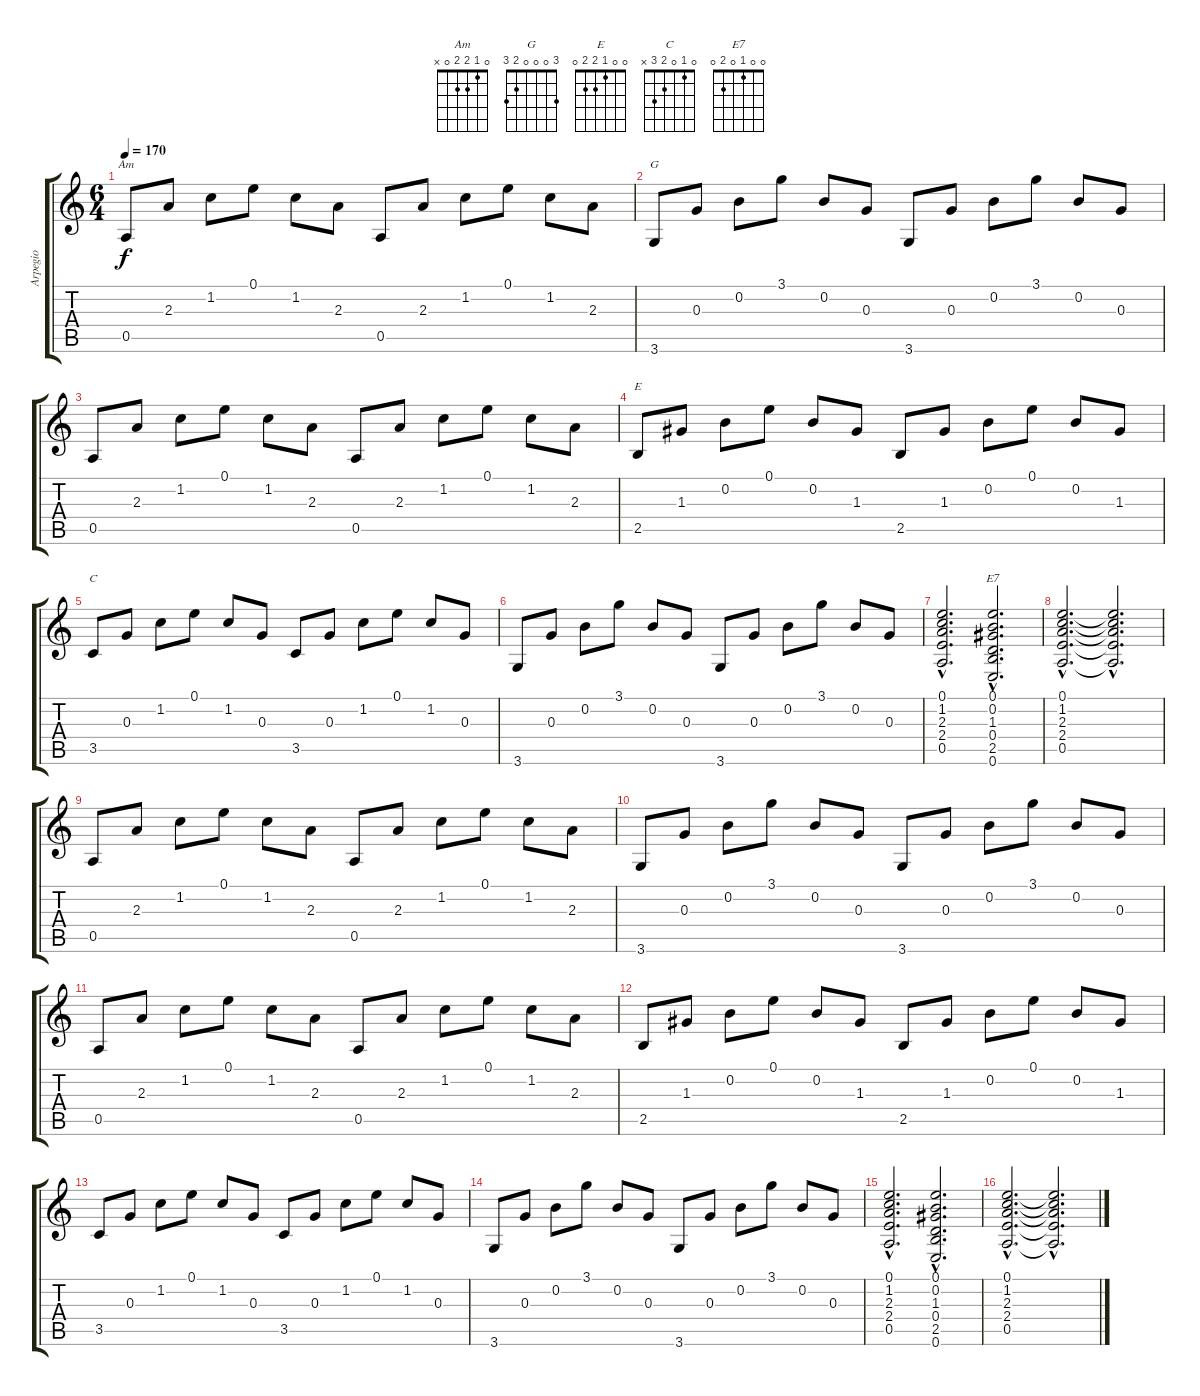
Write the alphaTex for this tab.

\track ("Arpegio" "Arpegio") {instrument acousticguitarnylon}
\staff {score tabs}
\tuning (E4 B3 G3 D3 A2 E2) {hide}
\chord ("Am" 0 1 2 2 0 x)
\chord ("G" 3 0 0 0 2 3)
\chord ("E" 0 0 1 2 2 0)
\chord ("C" 0 1 0 2 3 x)
\chord ("E7" 0 0 1 0 2 0)
\ts (6 4)
\tempo 170
\clef g2
\ks c
0.5.8{ch "Am" dy f instrument acousticguitarnylon} 2.3.8 1.2.8 0.1.8 1.2.8 2.3.8 0.5.8 2.3.8 1.2.8 0.1.8 1.2.8 2.3.8 |
3.6.8{ch "G"} 0.3.8 0.2.8 3.1.8 0.2.8 0.3.8 3.6.8 0.3.8 0.2.8 3.1.8 0.2.8 0.3.8 |
0.5.8 2.3.8 1.2.8 0.1.8 1.2.8 2.3.8 0.5.8 2.3.8 1.2.8 0.1.8 1.2.8 2.3.8 |
2.5.8{ch "E"} 1.3.8 0.2.8 0.1.8 0.2.8 1.3.8 2.5.8 1.3.8 0.2.8 0.1.8 0.2.8 1.3.8 |
3.5.8{ch "C"} 0.3.8 1.2.8 0.1.8 1.2.8 0.3.8 3.5.8 0.3.8 1.2.8 0.1.8 1.2.8 0.3.8 |
3.6.8 0.3.8 0.2.8 3.1.8 0.2.8 0.3.8 3.6.8 0.3.8 0.2.8 3.1.8 0.2.8 0.3.8 |
(0.1{hac} 1.2{hac} 2.3{hac} 2.4{hac} 0.5{hac}).2{d} (0.1{hac} 0.2{hac} 1.3{hac} 0.4{hac} 2.5{hac} 0.6{hac}).2{d ch "E7"} |
(0.1{hac} 1.2{hac} 2.3{hac} 2.4{hac} 0.5{hac}).2{d} (0.1{hac t} 1.2{hac t} 2.3{hac t} 2.4{hac t} 0.5{hac t}).2{d} |
0.5.8 2.3.8 1.2.8 0.1.8 1.2.8 2.3.8 0.5.8 2.3.8 1.2.8 0.1.8 1.2.8 2.3.8 |
3.6.8 0.3.8 0.2.8 3.1.8 0.2.8 0.3.8 3.6.8 0.3.8 0.2.8 3.1.8 0.2.8 0.3.8 |
0.5.8 2.3.8 1.2.8 0.1.8 1.2.8 2.3.8 0.5.8 2.3.8 1.2.8 0.1.8 1.2.8 2.3.8 |
2.5.8 1.3.8 0.2.8 0.1.8 0.2.8 1.3.8 2.5.8 1.3.8 0.2.8 0.1.8 0.2.8 1.3.8 |
3.5.8 0.3.8 1.2.8 0.1.8 1.2.8 0.3.8 3.5.8 0.3.8 1.2.8 0.1.8 1.2.8 0.3.8 |
3.6.8 0.3.8 0.2.8 3.1.8 0.2.8 0.3.8 3.6.8 0.3.8 0.2.8 3.1.8 0.2.8 0.3.8 |
(0.1{hac} 1.2{hac} 2.3{hac} 2.4{hac} 0.5{hac}).2{d} (0.1{hac} 0.2{hac} 1.3{hac} 0.4{hac} 2.5{hac} 0.6{hac}).2{d} |
(0.1{hac} 1.2{hac} 2.3{hac} 2.4{hac} 0.5{hac}).2{d} (0.1{hac t} 1.2{hac t} 2.3{hac t} 2.4{hac t} 0.5{hac t}).2{d}
